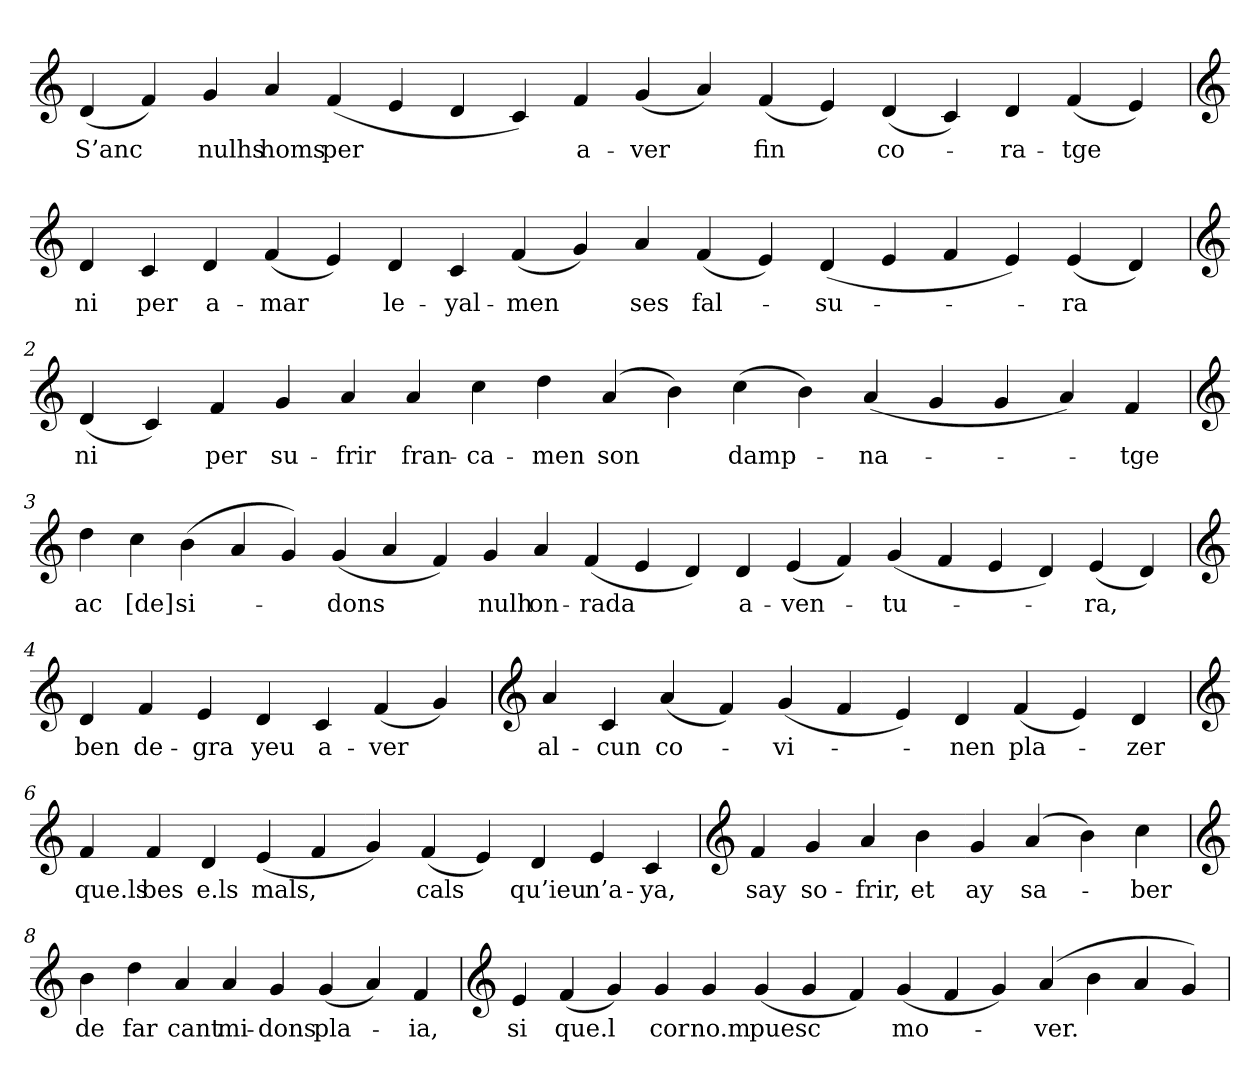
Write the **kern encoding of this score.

**kern	**text
*part1	*part1
*staff1	*staff1
*clefG2	*
=	=
(4d	S’anc
4f)	.
4g	nulhs
4a	homs
(4f	per
4e	.
4d	.
4c)	.
4f	a-
(4g	-ver
4a)	.
(4f	fin
4e)	.
(4d	co-
4c)	.
4d	-ra-
(4f	-tge
4e)	.
=1	=1
*clefG2	*
4d	ni
4c	per
4d	a-
(4f	-mar
4e)	.
4d	le-
4c	-yal-
(4f	-men
4g)	.
4a	ses
(4f	fal-
4e)	.
(4d	-su-
4e	.
4f	.
4e)	.
(4e	-ra
4d)	.
=2	=2
*clefG2	*
(4d	ni
4c)	.
4f	per
4g	su-
4a	-frir
4a	fran-
4cc	-ca-
4dd	-men
(4a	son
4b)	.
(4cc	damp-
4b)	.
(4a	-na-
4g	.
4g	.
4a)	.
4f	-tge
=3	=3
*clefG2	*
4dd	ac
4cc	[de]
(4b	si-
4a	.
4g)	.
(4g	-dons
4a	.
4f)	.
4g	nulh
4a	on-
(4f	-rada
4e	.
4d)	.
4d	a-
(4e	-ven-
4f)	.
(4g	-tu-
4f	.
4e	.
4d)	.
(4e	-ra,
4d)	.
=4	=4
*clefG2	*
4d	ben
4f	de-
4e	-gra
4d	yeu
4c	a-
(4f	-ver
4g)	.
=5	=5
*clefG2	*
4a	al-
4c	-cun
(4a	co-
4f)	.
(4g	-vi-
4f	.
4e)	.
4d	-nen
(4f	pla-
4e)	.
4d	-zer
=6	=6
*clefG2	*
4f	que.ls
4f	bes
4d	e.ls
(4e	mals,
4f	.
4g)	.
(4f	cals
4e)	.
4d	qu’ieu
4e	n’a-
4c	-ya,
=7	=7
*clefG2	*
4f	say
4g	so-
4a	-frir,
4b	et
4g	ay
(4a	sa-
4b)	.
4cc	-ber
=8	=8
*clefG2	*
4b	de
4dd	far
4a	cant
4a	mi-
4g	-dons
(4g	pla-
4a)	.
4f	-ia,
=9	=9
*clefG2	*
4e	si
(4f	que.l
4g)	.
4g	cor
4g	no.m
(4g	puesc
4g	.
4f)	.
(4g	mo-
4f	.
4g)	.
(4a	-ver.
4b	.
4a	.
4g)	.
=	=
*-	*-
